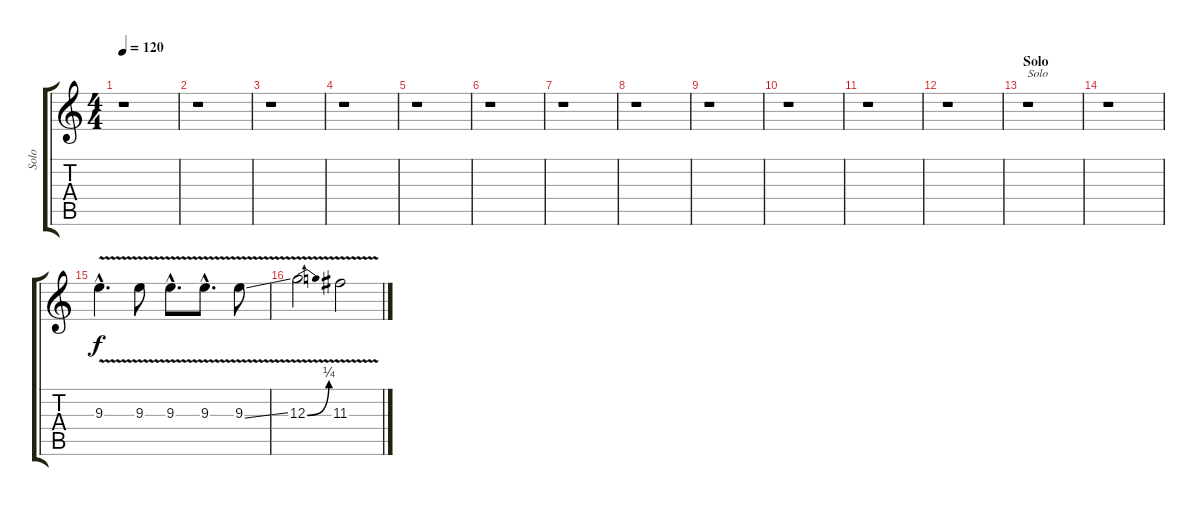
\track ("Solo" "Solo") {instrument distortionguitar}
\staff {score tabs}
\tuning (E4 B3 G3 D3 A2 E2) {hide}
\ts (4 4)
\tempo 120
\clef g2
\ks c
r.1{dy f} |
r.1 |
r.1 |
r.1 |
r.1 |
r.1 |
r.1 |
r.1 |
r.1 |
r.1 |
r.1 |
r.1 |
\section ("" "Solo")
r.1{txt "Solo"} |
r.1 |
9.3{v hac}.4{d} 9.3{v}.8 9.3{v hac}.8{d} 9.3{v hac}.8{d} 9.3{v ss}.8 |
12.3{be (bend 0 0 60 1) v}.2 11.3{v}.2
